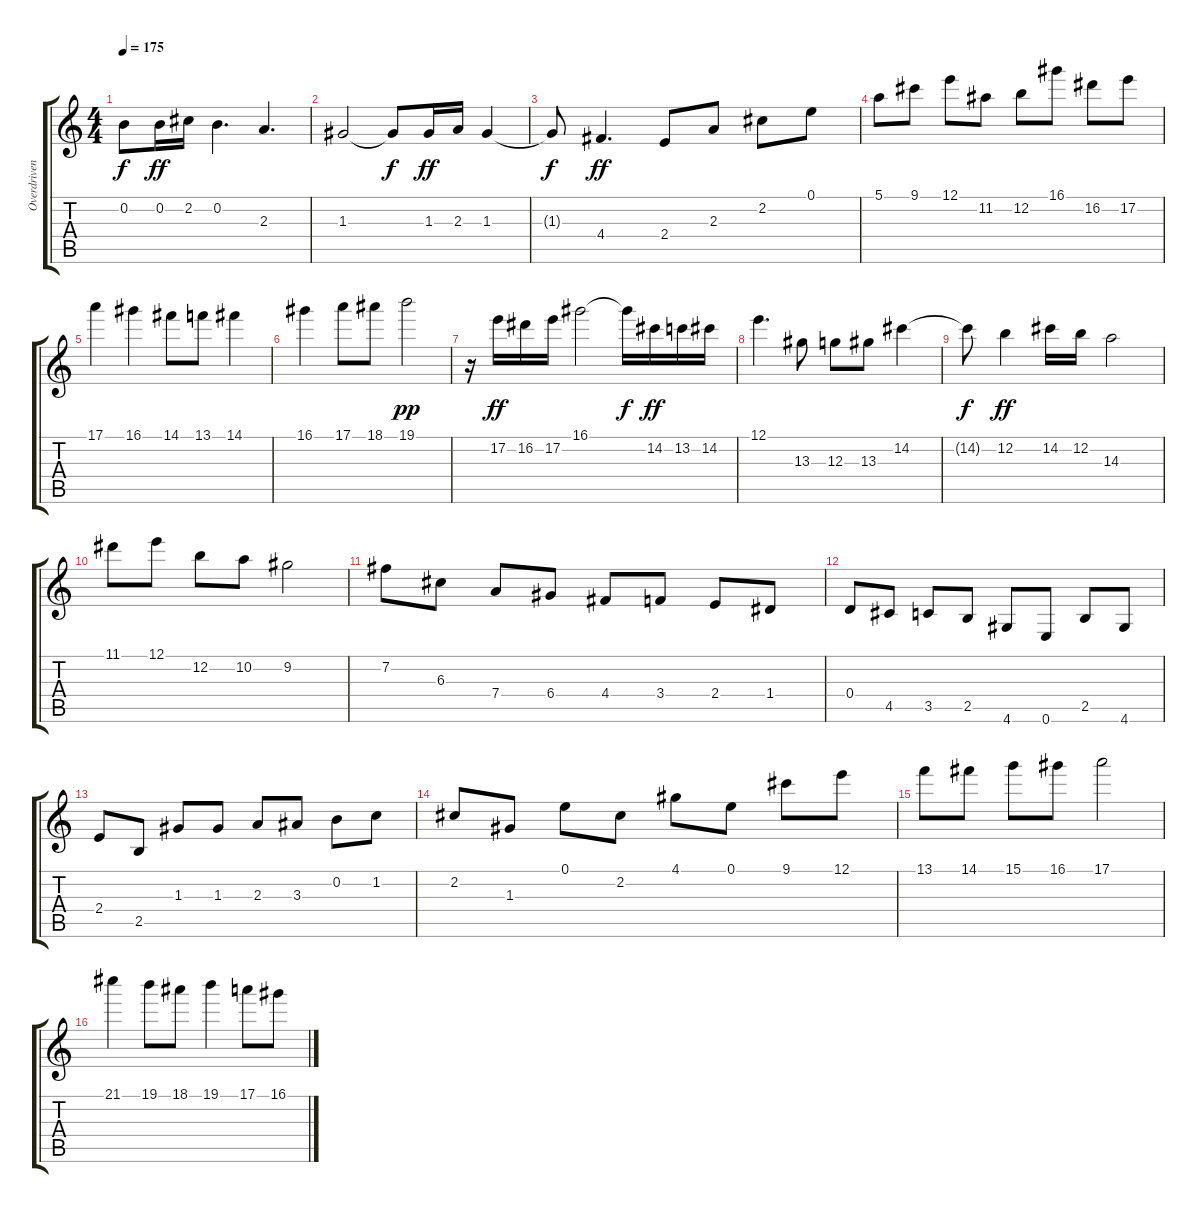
\track ("Overdriven Guitar Neck P/up." "Overdriven") {instrument overdrivenguitar}
\staff {score tabs}
\tuning (E4 B3 G3 D3 A2 E2) {hide}
\ts (4 4)
\tempo 175
\clef g2
\ks c
0.2{t}.8{dy f} 0.2.16{dy ff} 2.2.16 0.2.4{d} 2.3.4{d} |
1.3.2 1.3{t}.8{dy f} 1.3.16{dy ff} 2.3.16 1.3.4 |
1.3{t}.8{dy f} 4.4.4{d dy ff} 2.4.8 2.3.8 2.2.8 0.1.8 |
5.1.8 9.1.8 12.1.8 11.2.8 12.2.8 16.1.8 16.2.8 17.2.8 |
17.1.4 16.1.4 14.1.8 13.1.8 14.1.4 |
16.1.4 17.1.8 18.1.8 19.1.2{dy pp} |
r.16 17.2.16{dy ff} 16.2.16 17.2.16 16.1.2 16.1{t}.16{dy f} 14.2.16{dy ff} 13.2.16 14.2.16 |
12.1.4{d} 13.3.8 12.3.8 13.3.8 14.2.4 |
14.2{t}.8{dy f} 12.2.4{dy ff} 14.2.16 12.2.16 14.3.2 |
11.1.8 12.1.8 12.2.8 10.2.8 9.2.2 |
7.2.8 6.3.8 7.4.8 6.4.8 4.4.8 3.4.8 2.4.8 1.4.8 |
0.4.8 4.5.8 3.5.8 2.5.8 4.6.8 0.6.8 2.5.8 4.6.8 |
2.4.8 2.5.8 1.3.8 1.3.8 2.3.8 3.3.8 0.2.8 1.2.8 |
2.2.8 1.3.8 0.1.8 2.2.8 4.1.8 0.1.8 9.1.8 12.1.8 |
13.1.8 14.1.8 15.1.8 16.1.8 17.1.2 |
21.1.4 19.1.8 18.1.8 19.1.4 17.1.8 16.1.8
